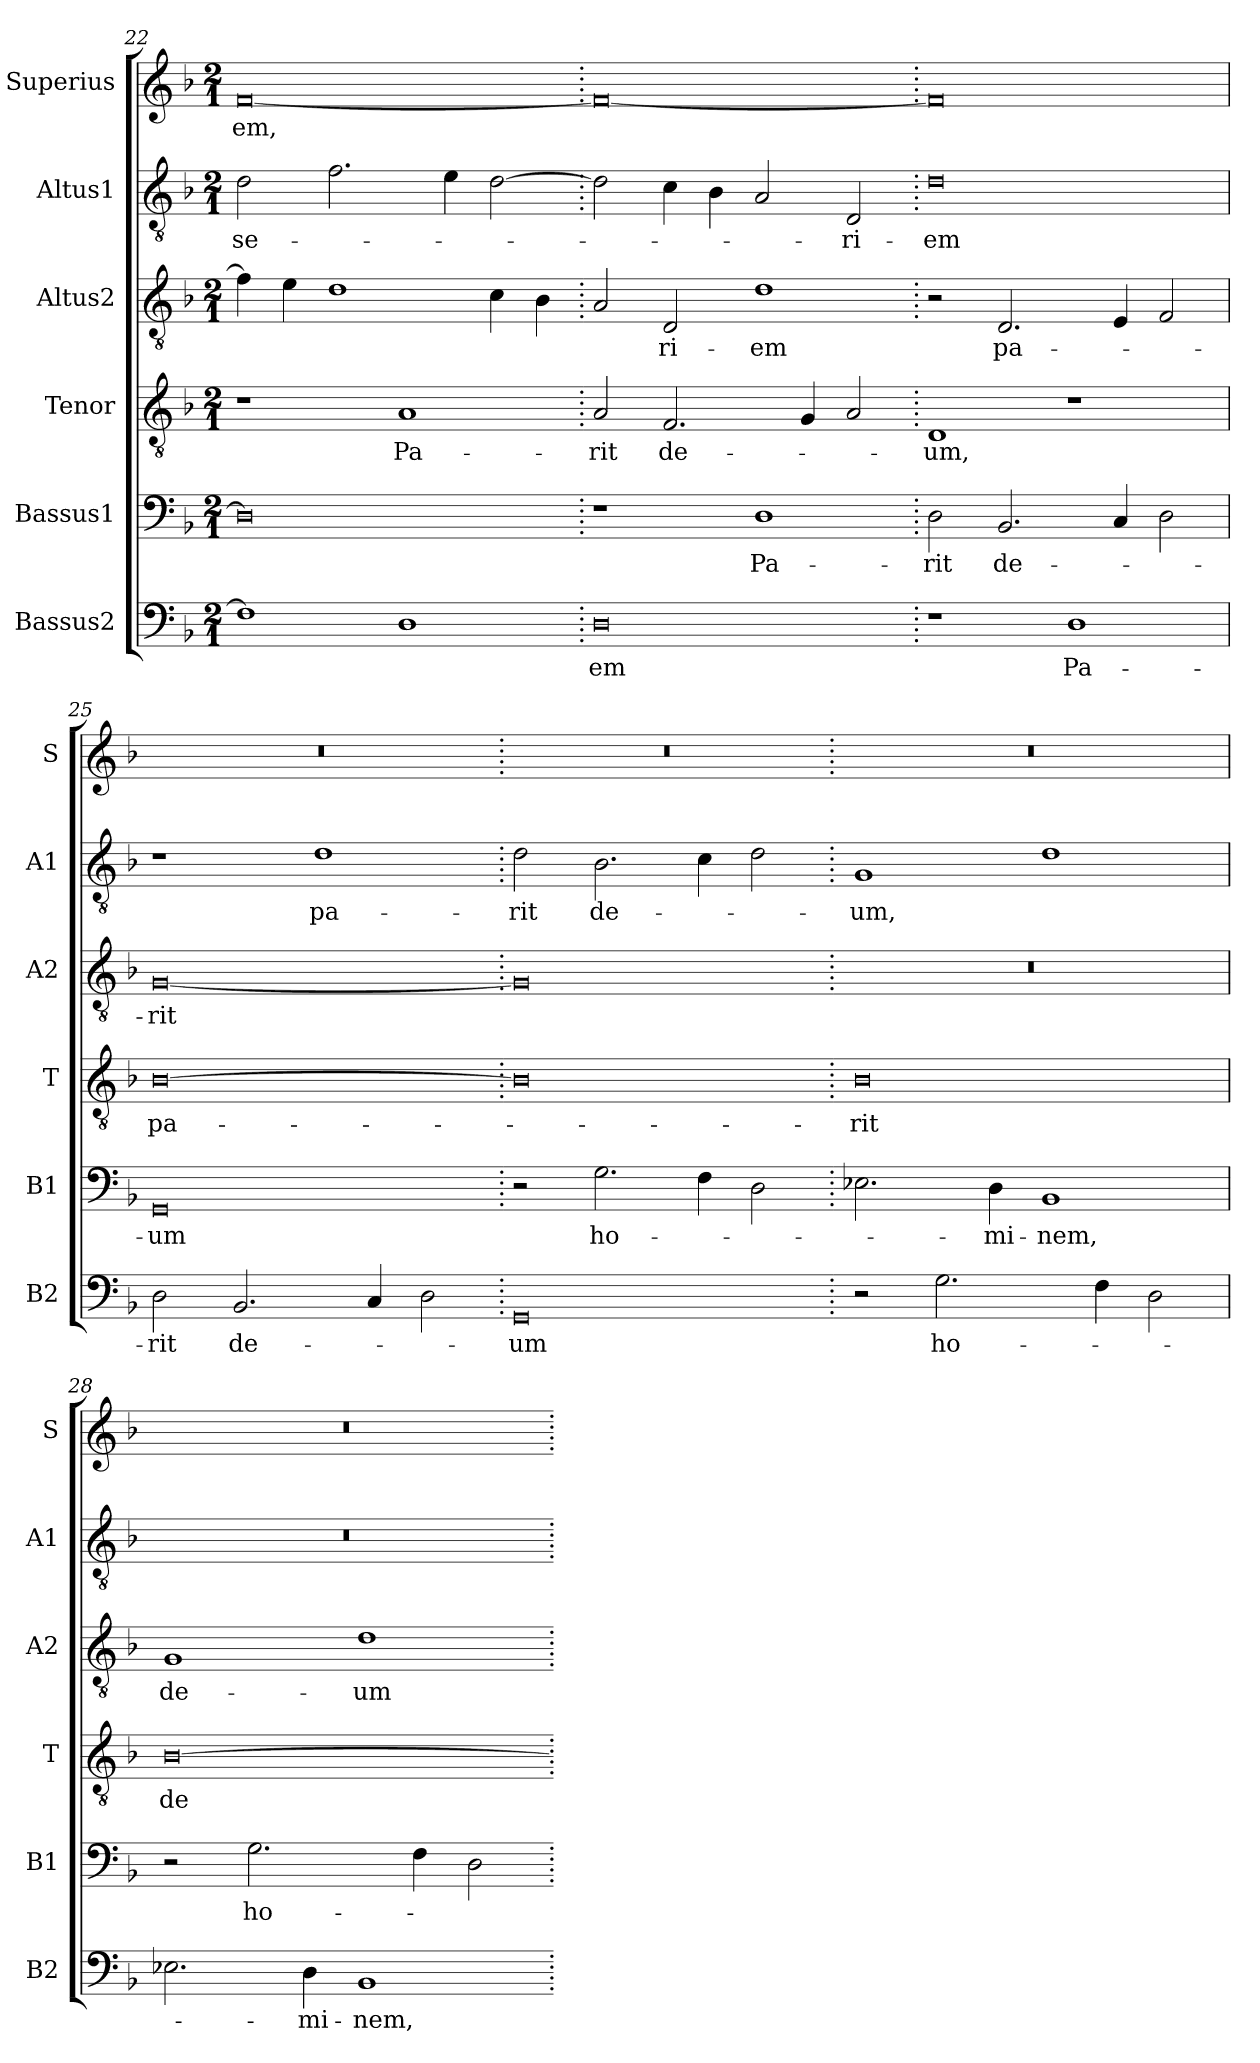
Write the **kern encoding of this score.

**kern	**text	**kern	**text	**kern	**text	**kern	**text	**kern	**text	**kern	**text
*part6	*part6	*part5	*part5	*part4	*part4	*part3	*part3	*part2	*part2	*part1	*part1
*staff6	*staff6	*staff5	*staff5	*staff4	*staff4	*staff3	*staff3	*staff2	*staff2	*staff1	*staff1
*I"Bassus2	*	*I"Bassus1	*	*I"Tenor	*	*I"Altus2	*	*I"Altus1	*	*I"Superius	*
*I'B2	*	*I'B1	*	*I'T	*	*I'A2	*	*I'A1	*	*I'S	*
*clefF4	*	*clefF4	*	*clefGv2	*	*clefGv2	*	*clefGv2	*	*clefG2	*
*k[b-]	*	*k[b-]	*	*k[b-]	*	*k[b-]	*	*k[b-]	*	*k[b-]	*
*M2/1	*	*M2/1	*	*M2/1	*	*M2/1	*	*M2/1	*	*M2/1	*
=22	=22	=22	=22	=22	=22	=22	=22	=22	=22	=22	=22
1F]	.	0D]	.	1r	.	4f\]	.	2d\	se-	[0f	-em,
.	.	.	.	.	.	4e\	.	.	.	.	.
.	.	.	.	.	.	1d	.	2.f\	.	.	.
1D	.	.	.	1A	Pa-	.	.	.	.	.	.
.	.	.	.	.	.	.	.	4e\	.	.	.
.	.	.	.	.	.	4c\	.	[2d\	.	.	.
.	.	.	.	.	.	4B-\	.	.	.	.	.
=23.	=23.	=23.	=23.	=23.	=23.	=23.	=23.	=23.	=23.	=23.	=23.
0D	em	1r	.	2A/	-rit	2A/	.	2d\]	.	0f_	.
.	.	.	.	2.F/	de-	2D/	-ri-	4c\	.	.	.
.	.	.	.	.	.	.	.	4B-\	.	.	.
.	.	1D	Pa-	.	.	1d	-em	2A/	.	.	.
.	.	.	.	4G/	.	.	.	.	.	.	.
.	.	.	.	2A/	.	.	.	2D/	-ri-	.	.
=24.	=24.	=24.	=24.	=24.	=24.	=24.	=24.	=24.	=24.	=24.	=24.
1r	.	2D\	-rit	1D	-um,	2r	.	0d	-em	0f]	.
.	.	2.BB-/	de-	.	.	2.D/	pa-	.	.	.	.
1D	Pa-	.	.	1r	.	.	.	.	.	.	.
.	.	4C/	.	.	.	4E/	.	.	.	.	.
.	.	2D\	.	.	.	2F/	.	.	.	.	.
=25	=25	=25	=25	=25	=25	=25	=25	=25	=25	=25	=25
2D\	-rit	0GG	-um	[0B-	pa-	[0G	-rit	1r	.	0r	.
2.BB-/	de-	.	.	.	.	.	.	.	.	.	.
.	.	.	.	.	.	.	.	1d	pa-	.	.
4C/	.	.	.	.	.	.	.	.	.	.	.
2D\	.	.	.	.	.	.	.	.	.	.	.
=26.	=26.	=26.	=26.	=26.	=26.	=26.	=26.	=26.	=26.	=26.	=26.
0GG	-um	2r	.	0B-]	.	0G]	.	2d\	-rit	0r	.
.	.	2.G\	ho-	.	.	.	.	2.B-\	de-	.	.
.	.	4F\	.	.	.	.	.	4c\	.	.	.
.	.	2D\	.	.	.	.	.	2d\	.	.	.
=27.	=27.	=27.	=27.	=27.	=27.	=27.	=27.	=27.	=27.	=27.	=27.
2r	.	2.E-X\	.	0B-	-rit	0r	.	1G	-um,	0r	.
2.G\	ho-	.	.	.	.	.	.	.	.	.	.
.	.	4D\	-mi-	.	.	.	.	.	.	.	.
.	.	1BB-	-nem,	.	.	.	.	1d	.	.	.
4F\	.	.	.	.	.	.	.	.	.	.	.
2D\	.	.	.	.	.	.	.	.	.	.	.
=28	=28	=28	=28	=28	=28	=28	=28	=28	=28	=28	=28
2.E-X\	.	2r	.	[0B-	de-	1G	de-	0r	.	0r	.
.	.	2.G\	ho-	.	.	.	.	.	.	.	.
4D\	-mi-	.	.	.	.	.	.	.	.	.	.
1BB-	-nem,	.	.	.	.	1d	-um	.	.	.	.
.	.	4F\	.	.	.	.	.	.	.	.	.
.	.	2D\	.	.	.	.	.	.	.	.	.
=.	=.	=.	=.	=.	=.	=.	=.	=.	=.	=.	=.
*-	*-	*-	*-	*-	*-	*-	*-	*-	*-	*-	*-
